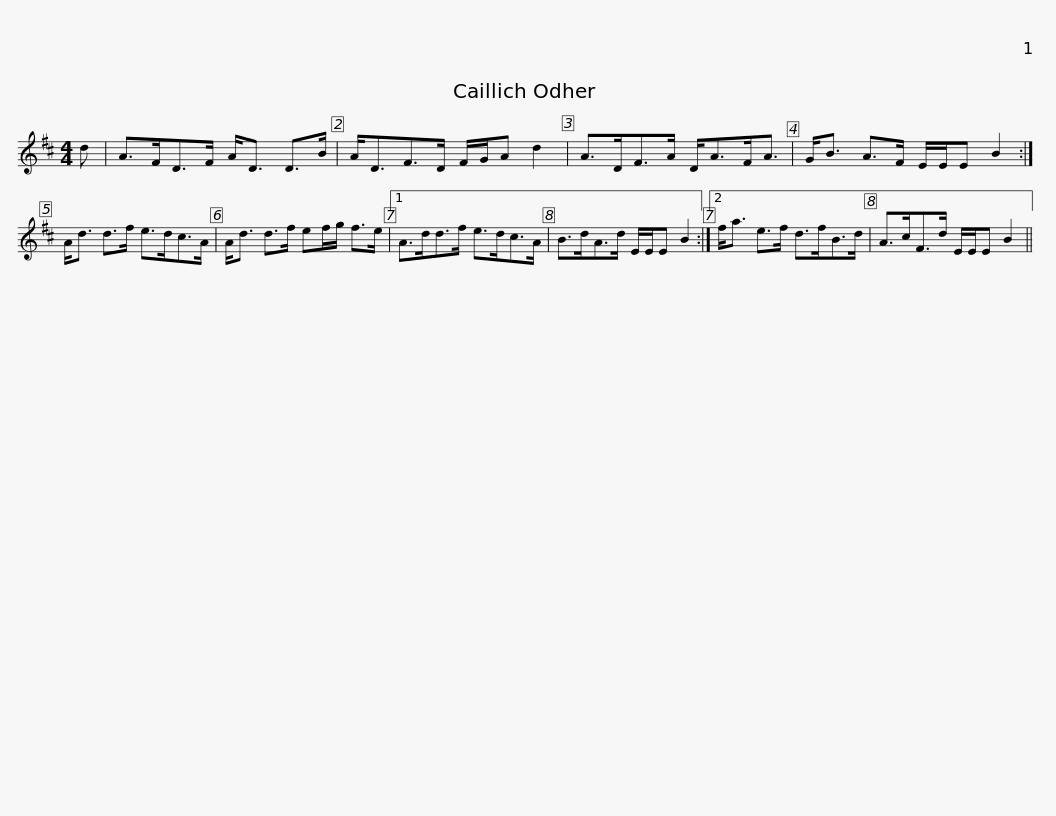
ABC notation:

X:1
L:1/8
M:4/4
I:linebreak $
K:D
V:1 treble
V:1
 d | A>FD>F A<D D>B | A<DF>D F/G/A d2 | A>DF>A D<AF<A | G<B A>F E/E/E B2 :|$ %5
 A<d d>f e>dc>A | A<d d>f ef/g/ f>e |1 A>dd>f e>dc>A | B>dA>d E/E/E B2 :|2$ f<a e>f d>fB>d | %10
 A>cF>d E/E/E B2 || %11
